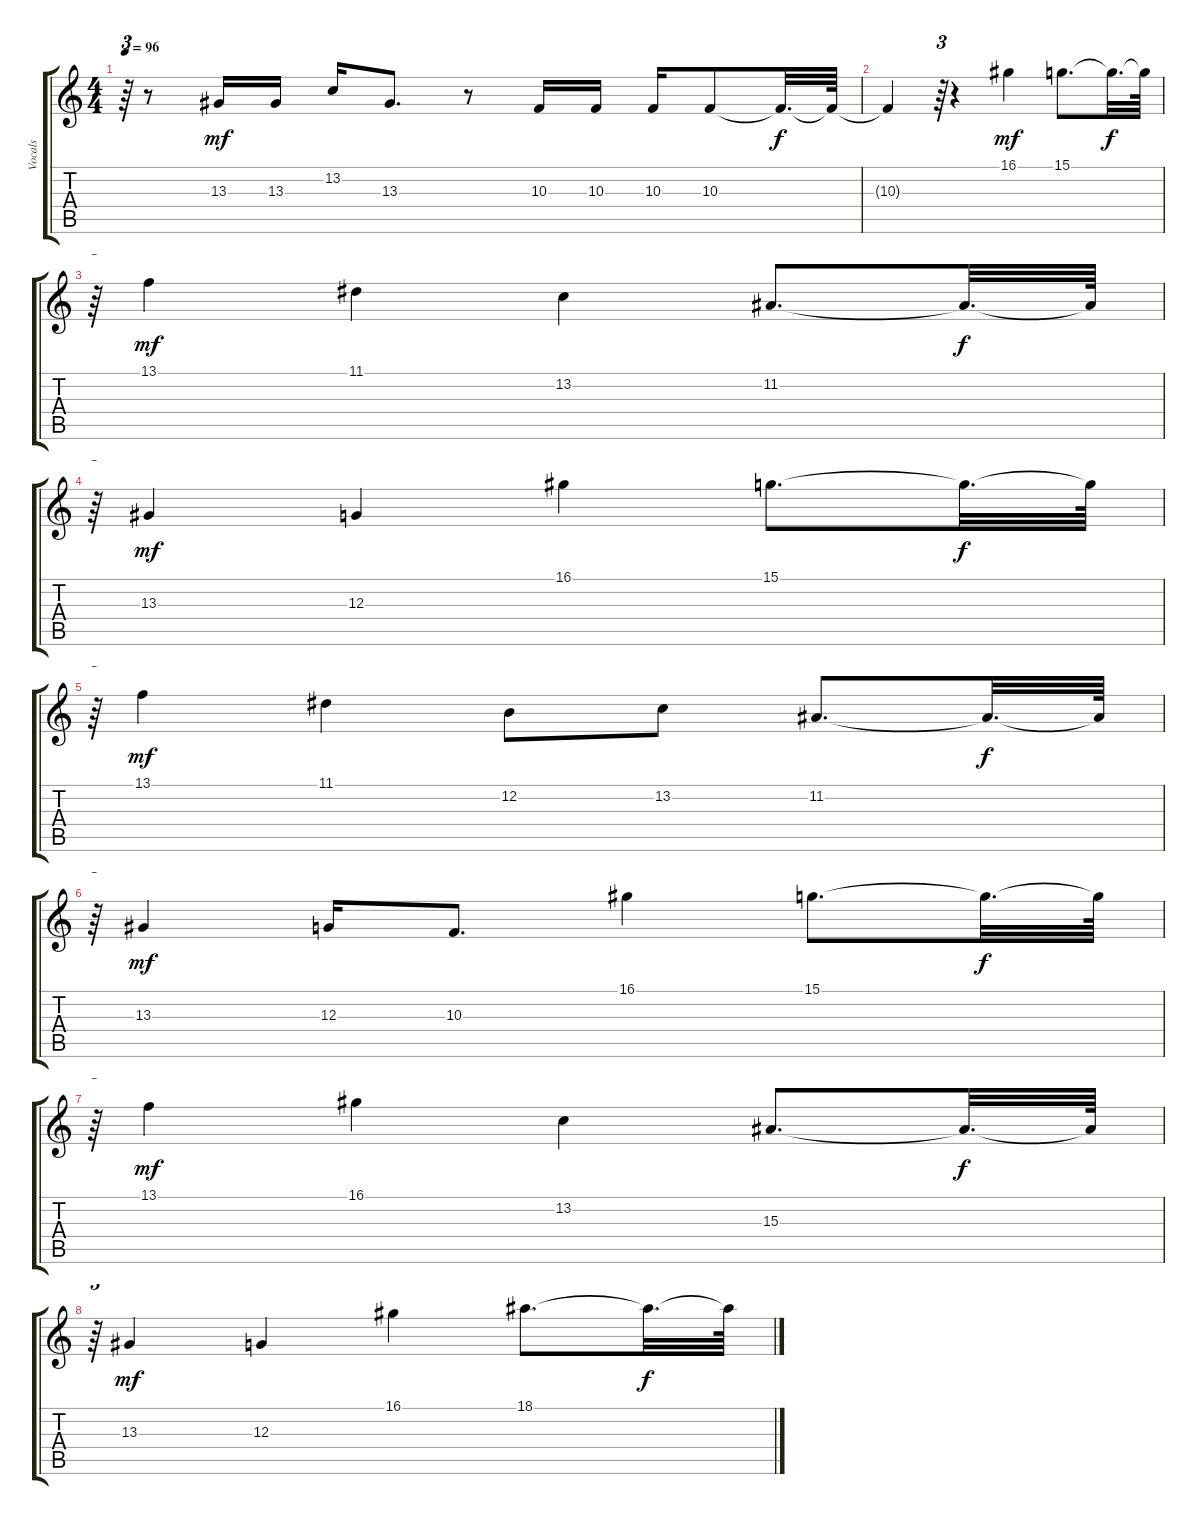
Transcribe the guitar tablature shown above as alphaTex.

\track ("Vocals" "Vocals") {instrument lead2sawtooth}
\staff {score tabs}
\tuning (E4 B3 G3 D3 A2 E2) {hide}
\ts (4 4)
\tempo 96
\clef g2
\ks c
r.64{tu (3 2) dy f} r.8 13.3.16{dy mf} 13.3.16 13.2.16 13.3.8{d} r.8 10.3.16 10.3.16 10.3.16 10.3.8 10.3{t}.32{d dy f} 10.3{t}.64 |
10.3{t}.4 r.64{tu (3 2)} r.4 16.1.4{dy mf} 15.1.8{d} 15.1{t}.32{d dy f} 15.1{t}.64 |
r.64{tu (3 2)} 13.1.4{dy mf} 11.1.4 13.2.4 11.2.8{d} 11.2{t}.32{d dy f} 11.2{t}.64 |
r.64{tu (3 2)} 13.3.4{dy mf} 12.3.4 16.1.4 15.1.8{d} 15.1{t}.32{d dy f} 15.1{t}.64 |
r.64{tu (3 2)} 13.1.4{dy mf} 11.1.4 12.2.8 13.2.8 11.2.8{d} 11.2{t}.32{d dy f} 11.2{t}.64 |
r.64{tu (3 2)} 13.3.4{dy mf} 12.3.16 10.3.8{d} 16.1.4 15.1.8{d} 15.1{t}.32{d dy f} 15.1{t}.64 |
r.64{tu (3 2)} 13.1.4{dy mf} 16.1.4 13.2.4 15.3.8{d} 15.3{t}.32{d dy f} 15.3{t}.64 |
r.64{tu (3 2)} 13.3.4{dy mf} 12.3.4 16.1.4 18.1.8{d} 18.1{t}.32{d dy f} 18.1{t}.64
